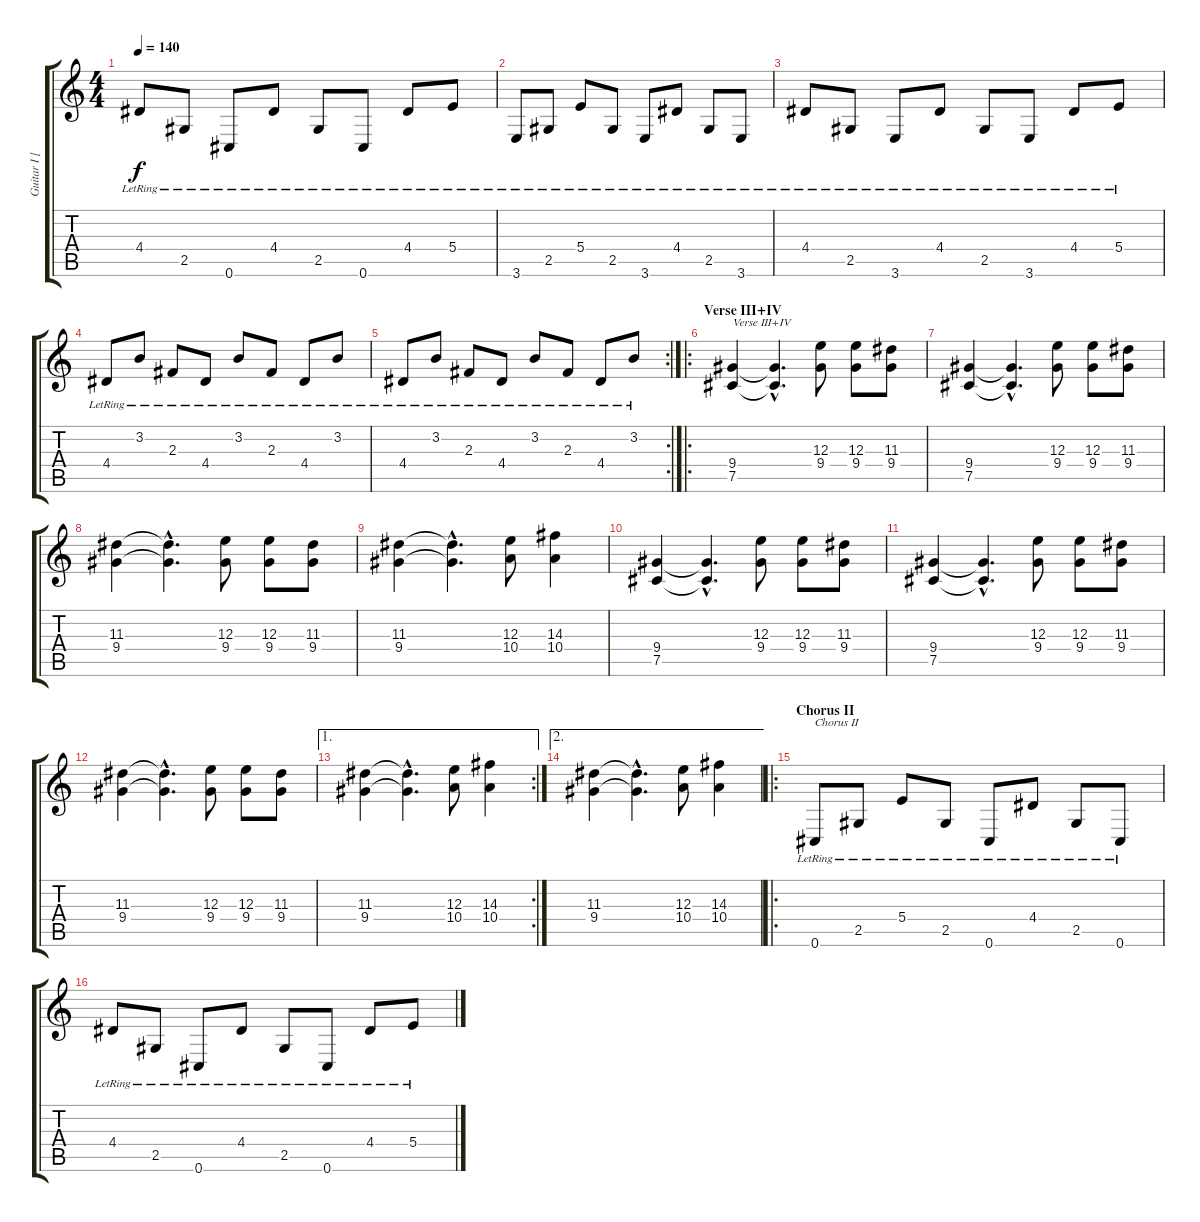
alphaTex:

\track ("Guitar I [Sundin]" "Guitar I [") {instrument distortionguitar}
\staff {score tabs}
\tuning (Db4 Ab3 E3 B2 Gb2 Db2) {hide}
\ts (4 4)
\tempo 140
\clef g2
\ks c
4.4{lr}.8{dy f} 2.5{lr}.8 0.6{lr}.8 4.4{lr}.8 2.5{lr}.8 0.6{lr}.8 4.4{lr}.8 5.4{lr}.8 |
3.6{lr}.8 2.5{lr}.8 5.4{lr}.8 2.5{lr}.8 3.6{lr}.8 4.4{lr}.8 2.5{lr}.8 3.6{lr}.8 |
4.4{lr}.8 2.5{lr}.8 3.6{lr}.8 4.4{lr}.8 2.5{lr}.8 3.6{lr}.8 4.4{lr}.8 5.4{lr}.8 |
4.4{lr}.8 3.2{lr}.8 2.3{lr}.8 4.4{lr}.8 3.2{lr}.8 2.3{lr}.8 4.4{lr}.8 3.2{lr}.8 |
\rc 2
4.4{lr}.8 3.2{lr}.8 2.3{lr}.8 4.4{lr}.8 3.2{lr}.8 2.3{lr}.8 4.4{lr}.8 3.2{lr}.8 |
\ro
\section ("" "Verse III+IV")
(9.4 7.5).4{txt "Verse III+IV" instrument distortionguitar} (9.4{hac t} 7.5{hac t}).4{d} (12.3 9.4).8 (12.3 9.4).8 (11.3 9.4).8 |
(9.4 7.5).4 (9.4{hac t} 7.5{hac t}).4{d} (12.3 9.4).8 (12.3 9.4).8 (11.3 9.4).8 |
(11.3 9.4).4 (11.3{hac t} 9.4{hac t}).4{d} (12.3 9.4).8 (12.3 9.4).8 (11.3 9.4).8 |
(11.3 9.4).4 (11.3{hac t} 9.4{hac t}).4{d} (12.3 10.4).8 (14.3 10.4).4 |
(9.4 7.5).4 (9.4{hac t} 7.5{hac t}).4{d} (12.3 9.4).8 (12.3 9.4).8 (11.3 9.4).8 |
(9.4 7.5).4 (9.4{hac t} 7.5{hac t}).4{d} (12.3 9.4).8 (12.3 9.4).8 (11.3 9.4).8 |
(11.3 9.4).4 (11.3{hac t} 9.4{hac t}).4{d} (12.3 9.4).8 (12.3 9.4).8 (11.3 9.4).8 |
\ae 1
\rc 2
(11.3 9.4).4 (11.3{hac t} 9.4{hac t}).4{d} (12.3 10.4).8 (14.3 10.4).4 |
\ae 2
(11.3 9.4).4 (11.3{hac t} 9.4{hac t}).4{d} (12.3 10.4).8 (14.3 10.4).4 |
\ro
\section ("" "Chorus II")
0.6{lr}.8{txt "Chorus II" instrument electricguitarjazz} 2.5{lr}.8 5.4{lr}.8 2.5{lr}.8 0.6{lr}.8 4.4{lr}.8 2.5{lr}.8 0.6{lr}.8 |
4.4{lr}.8 2.5{lr}.8 0.6{lr}.8 4.4{lr}.8 2.5{lr}.8 0.6{lr}.8 4.4{lr}.8 5.4{lr}.8
